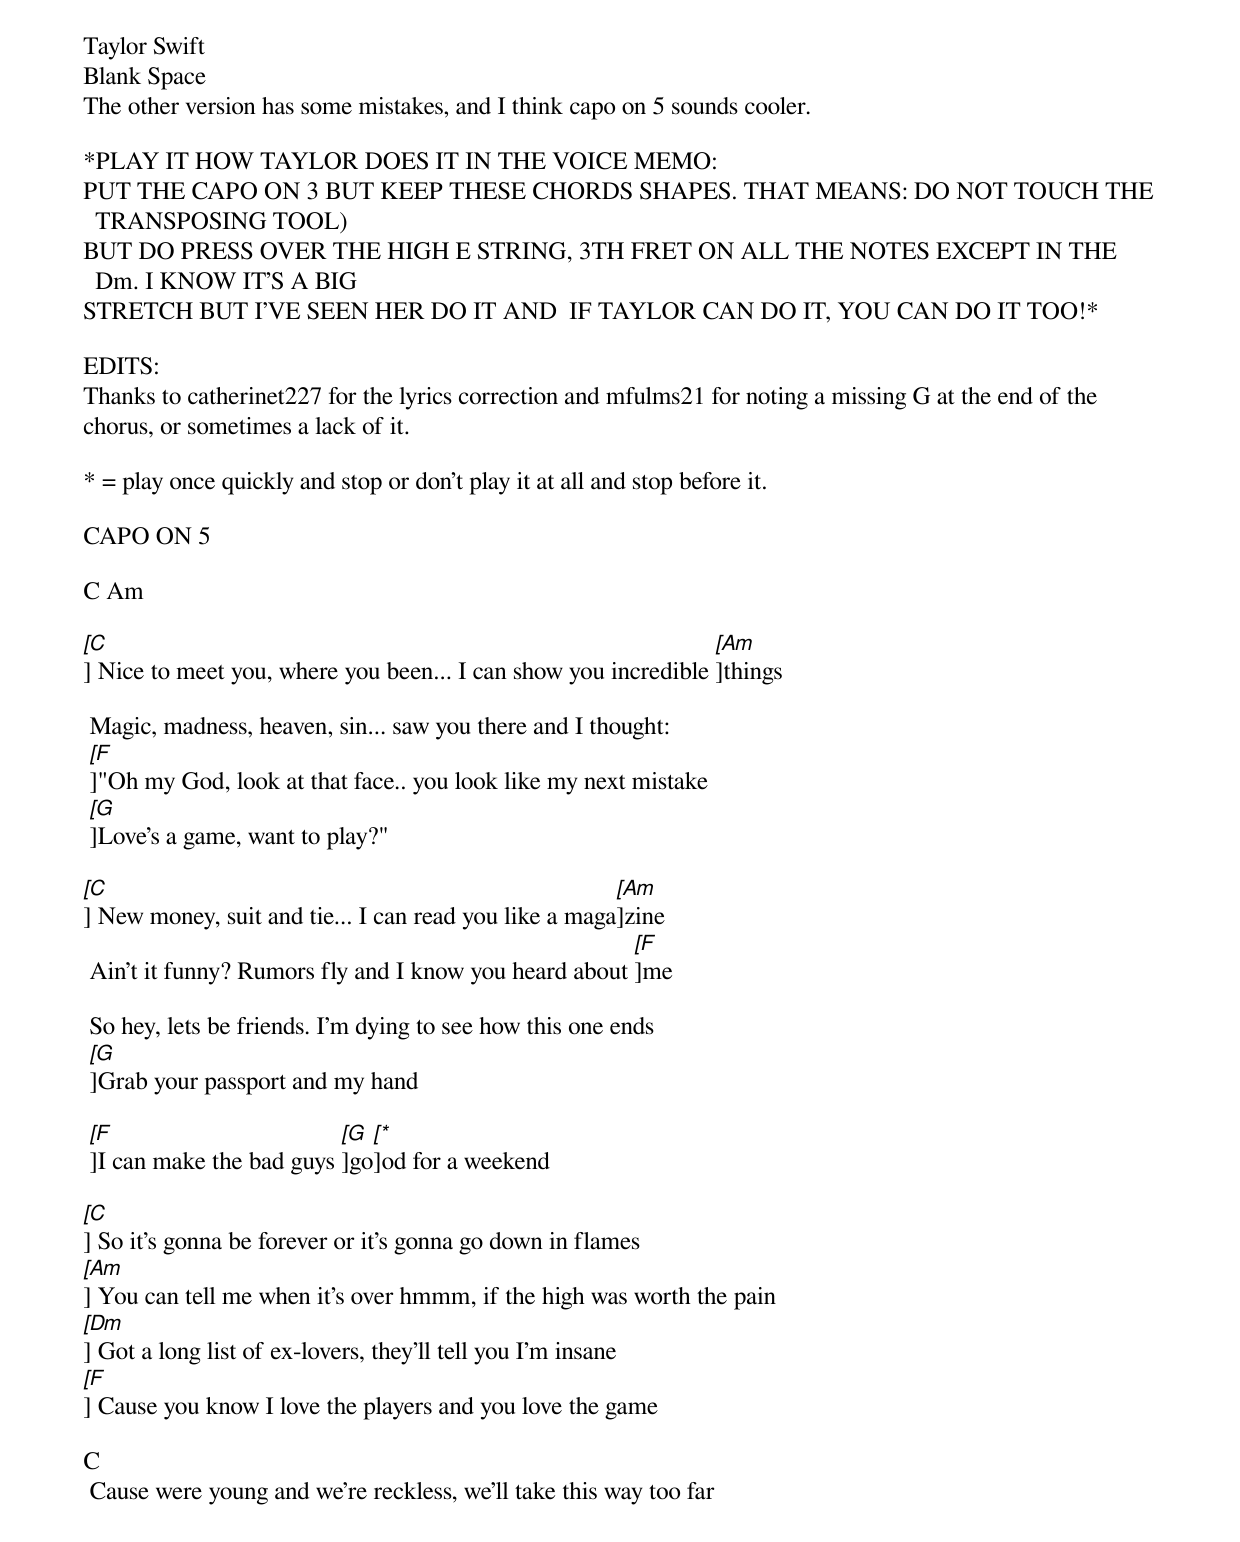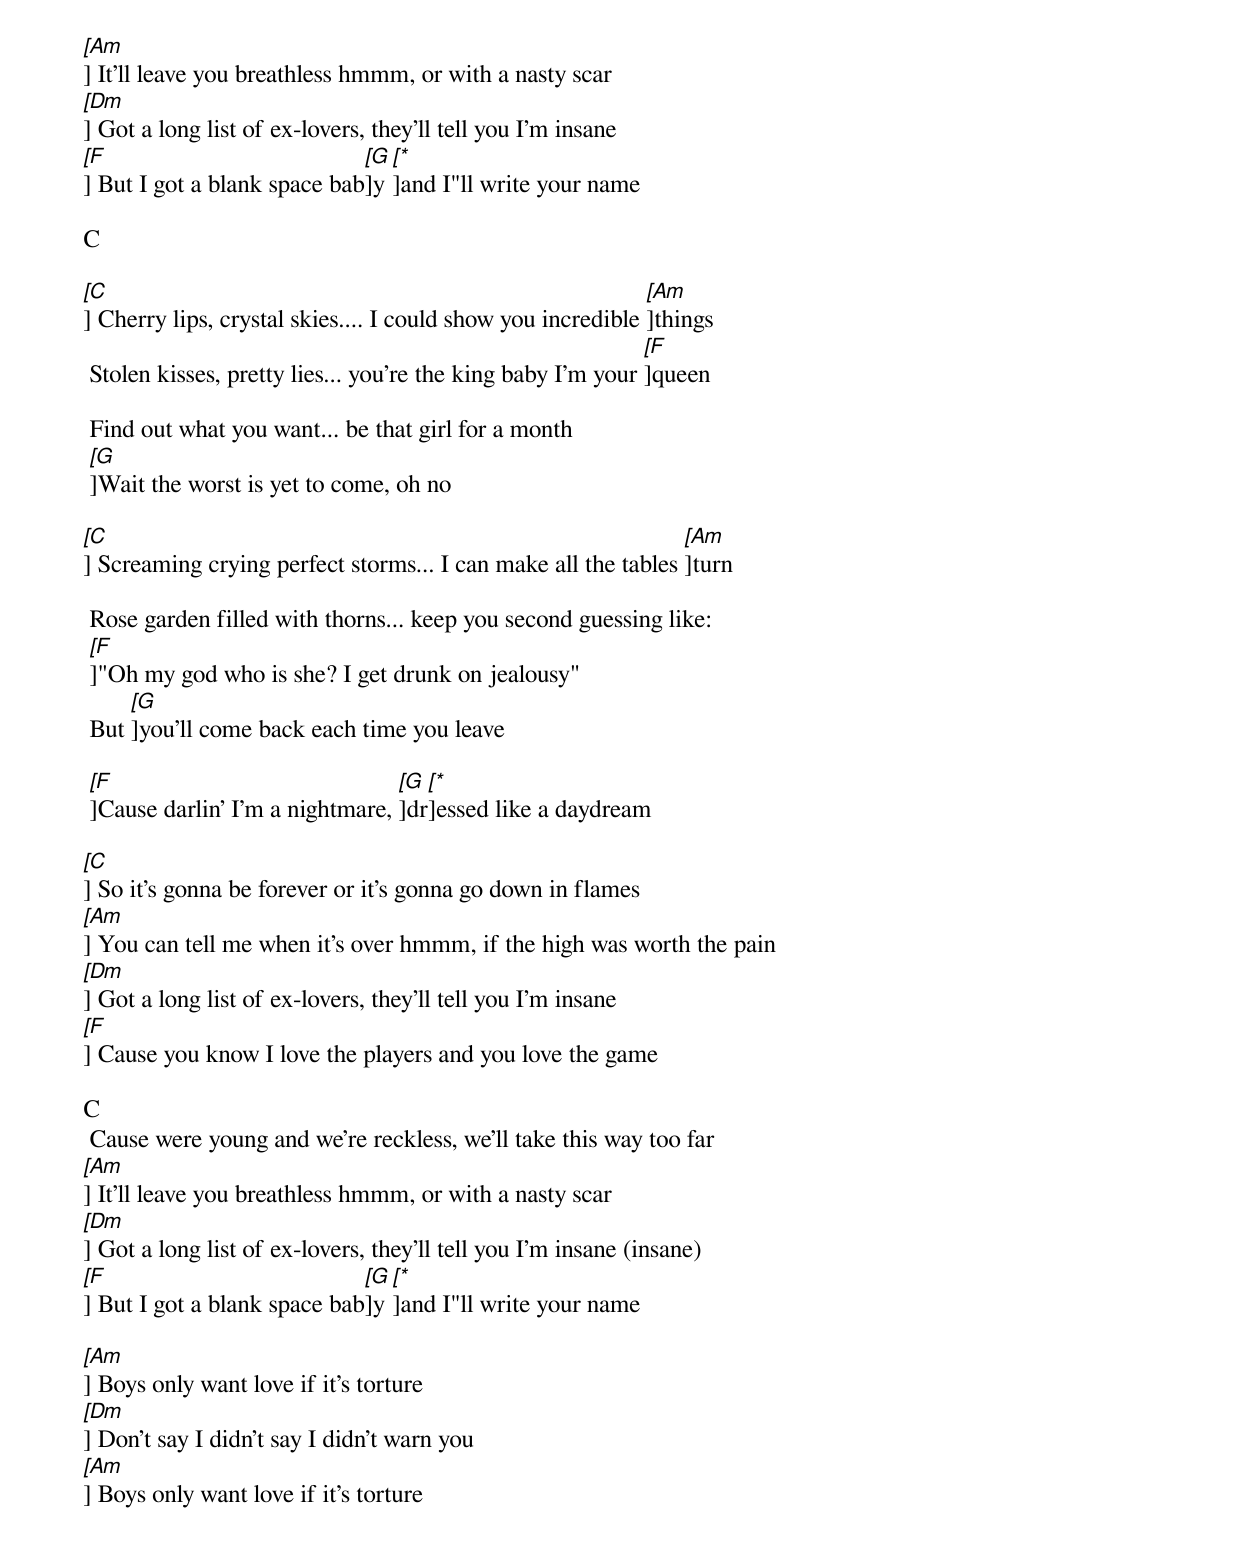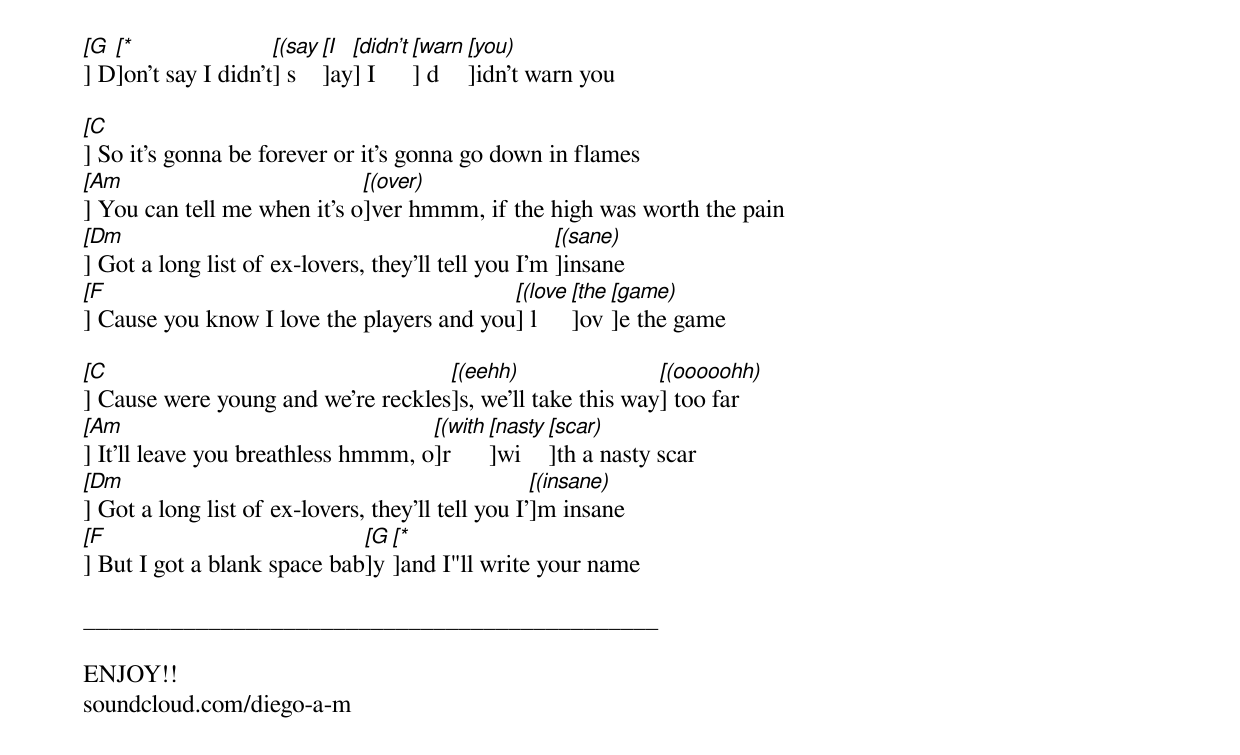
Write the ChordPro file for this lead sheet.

Taylor Swift
Blank Space
The other version has some mistakes, and I think capo on 5 sounds cooler.

*PLAY IT HOW TAYLOR DOES IT IN THE VOICE MEMO:
PUT THE CAPO ON 3 BUT KEEP THESE CHORDS SHAPES. THAT MEANS: DO NOT TOUCH THE TRANSPOSING TOOL)
BUT DO PRESS OVER THE HIGH E STRING, 3TH FRET ON ALL THE NOTES EXCEPT IN THE Dm. I KNOW IT'S A BIG
STRETCH BUT I'VE SEEN HER DO IT AND  IF TAYLOR CAN DO IT, YOU CAN DO IT TOO!*

EDITS:
Thanks to catherinet227 for the lyrics correction and mfulms21 for noting a missing G at the end of the
chorus, or sometimes a lack of it.

* = play once quickly and stop or don't play it at all and stop before it.

CAPO ON 5

C Am

[[C]] Nice to meet you, where you been... I can show you incredible [[Am]]things

 Magic, madness, heaven, sin... saw you there and I thought:
 [[F]]"Oh my God, look at that face.. you look like my next mistake
 [[G]]Love’s a game, want to play?"

[[C]] New money, suit and tie... I can read you like a maga[[Am]]zine
 Ain't it funny? Rumors fly and I know you heard about [[F]]me

 So hey, lets be friends. I'm dying to see how this one ends
 [[G]]Grab your passport and my hand

 [[F]]I can make the bad guys [[G]]go[[*]]od for a weekend

[[C]] So it's gonna be forever or it's gonna go down in flames
[[Am]] You can tell me when it's over hmmm, if the high was worth the pain
[[Dm]] Got a long list of ex-lovers, they'll tell you I'm insane
[[F]] Cause you know I love the players and you love the game

C
 Cause were young and we're reckless, we'll take this way too far
[[Am]] It'll leave you breathless hmmm, or with a nasty scar
[[Dm]] Got a long list of ex-lovers, they'll tell you I'm insane
[[F]] But I got a blank space bab[[G]]y [[*]]and I"ll write your name

C

[[C]] Cherry lips, crystal skies.... I could show you incredible [[Am]]things
 Stolen kisses, pretty lies... you're the king baby I'm your [[F]]queen

 Find out what you want... be that girl for a month
 [[G]]Wait the worst is yet to come, oh no

[[C]] Screaming crying perfect storms... I can make all the tables [[Am]]turn

 Rose garden filled with thorns... keep you second guessing like:
 [[F]]"Oh my god who is she? I get drunk on jealousy"
 But [[G]]you'll come back each time you leave

 [[F]]Cause darlin' I'm a nightmare, [[G]]dr[[*]]essed like a daydream

[[C]] So it's gonna be forever or it's gonna go down in flames
[[Am]] You can tell me when it's over hmmm, if the high was worth the pain
[[Dm]] Got a long list of ex-lovers, they'll tell you I'm insane
[[F]] Cause you know I love the players and you love the game

C
 Cause were young and we're reckless, we'll take this way too far
[[Am]] It'll leave you breathless hmmm, or with a nasty scar
[[Dm]] Got a long list of ex-lovers, they'll tell you I'm insane (insane)
[[F]] But I got a blank space bab[[G]]y [[*]]and I"ll write your name

[[Am]] Boys only want love if it's torture
[[Dm]] Don't say I didn't say I didn't warn you
[[Am]] Boys only want love if it's torture
[[G]] D[[*]]on't say I didn't[[(say]] s[[I]]ay[[didn't]] I[[warn]] d[[you)]]idn't warn you

[[C]] So it's gonna be forever or it's gonna go down in flames
[[Am]] You can tell me when it's o[[(over)]]ver hmmm, if the high was worth the pain
[[Dm]] Got a long list of ex-lovers, they'll tell you I'm [[(sane)]]insane
[[F]] Cause you know I love the players and you[[(love]] l[[the]]ov[[game)]]e the game

[[C]] Cause were young and we're reckles[[(eehh)]]s, we'll take this way[[(ooooohh)]] too far
[[Am]] It'll leave you breathless hmmm, o[[(with]]r [[nasty]]wi[[scar)]]th a nasty scar
[[Dm]] Got a long list of ex-lovers, they'll tell you I'[[(insane)]]m insane
[[F]] But I got a blank space bab[[G]]y [[*]]and I"ll write your name

______________________________________________

ENJOY!!
soundcloud.com/diego-a-m
